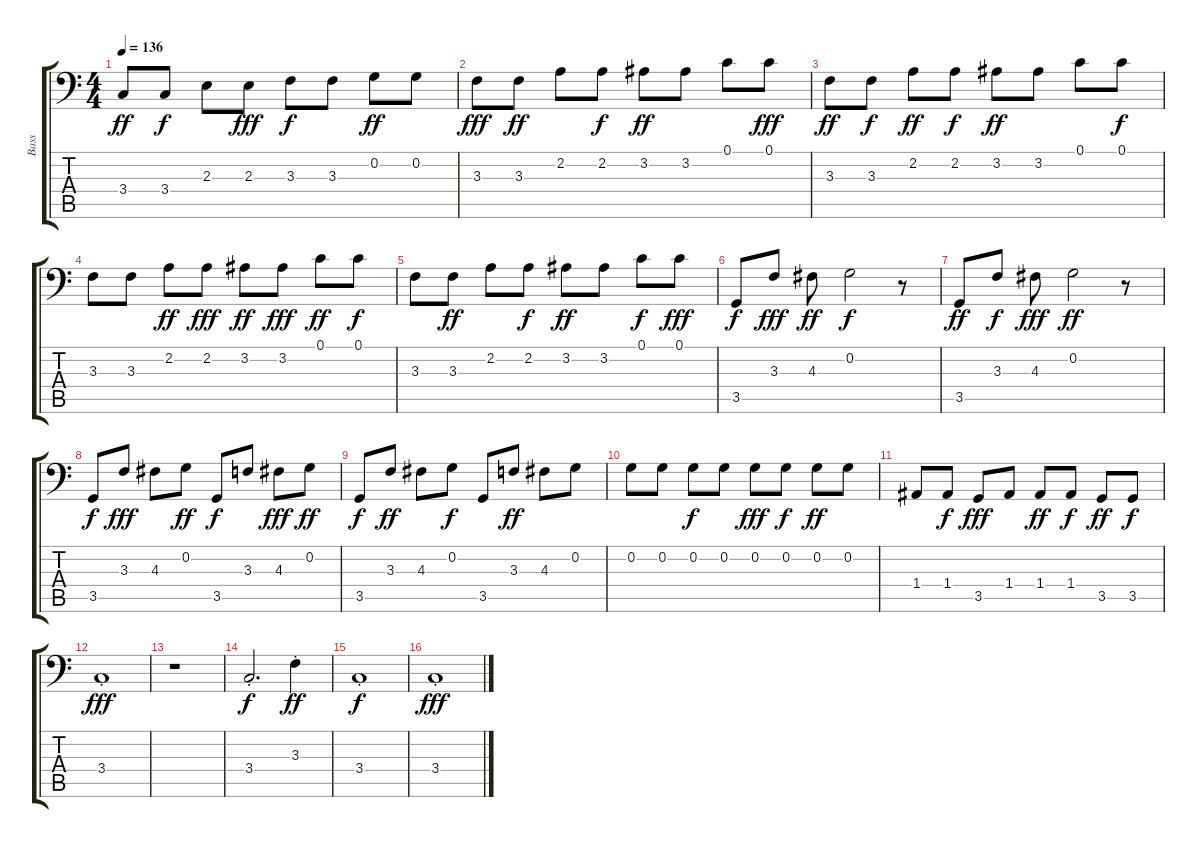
\track ("Bass" "Bass") {instrument electricbassfinger}
\staff {score tabs}
\tuning (C3 G2 D2 A1 E1 B0) {hide}
\ts (4 4)
\tempo 136
\clef f4
\ks c
3.4.8{dy ff} 3.4.8{dy f} 2.3.8 2.3.8{dy fff} 3.3.8{dy f} 3.3.8 0.2.8{dy ff} 0.2.8 |
3.3.8{dy fff} 3.3.8{dy ff} 2.2.8 2.2.8{dy f} 3.2.8{dy ff} 3.2.8 0.1.8 0.1.8{dy fff} |
3.3.8{dy ff} 3.3.8{dy f} 2.2.8{dy ff} 2.2.8{dy f} 3.2.8{dy ff} 3.2.8 0.1.8 0.1.8{dy f} |
3.3.8 3.3.8 2.2.8{dy ff} 2.2.8{dy fff} 3.2.8{dy ff} 3.2.8{dy fff} 0.1.8{dy ff} 0.1.8{dy f} |
3.3.8 3.3.8{dy ff} 2.2.8 2.2.8{dy f} 3.2.8{dy ff} 3.2.8 0.1.8{dy f} 0.1.8{dy fff} |
3.5.8{dy f} 3.3.8{dy fff} 4.3.8{dy ff} 0.2.2{dy f} r.8 |
3.5.8{dy ff} 3.3.8{dy f} 4.3.8{dy fff} 0.2.2{dy ff} r.8 |
3.5.8{dy f} 3.3.8{dy fff} 4.3.8 0.2.8{dy ff} 3.5.8{dy f} 3.3.8 4.3.8{dy fff} 0.2.8{dy ff} |
3.5.8{dy f} 3.3.8{dy ff} 4.3.8 0.2.8{dy f} 3.5.8 3.3.8{dy ff} 4.3.8 0.2.8 |
0.2.8 0.2.8 0.2.8{dy f} 0.2.8 0.2.8{dy fff} 0.2.8{dy f} 0.2.8{dy ff} 0.2.8 |
1.4.8 1.4.8{dy f} 3.5.8{dy fff} 1.4.8 1.4.8{dy ff} 1.4.8{dy f} 3.5.8{dy ff} 3.5.8{dy f} |
3.4{st}.1{dy fff} |
r.1 |
3.4{st}.2{d dy f} 3.3{st}.4{dy ff} |
3.4{st}.1{dy f} |
3.4{st}.1{dy fff}
